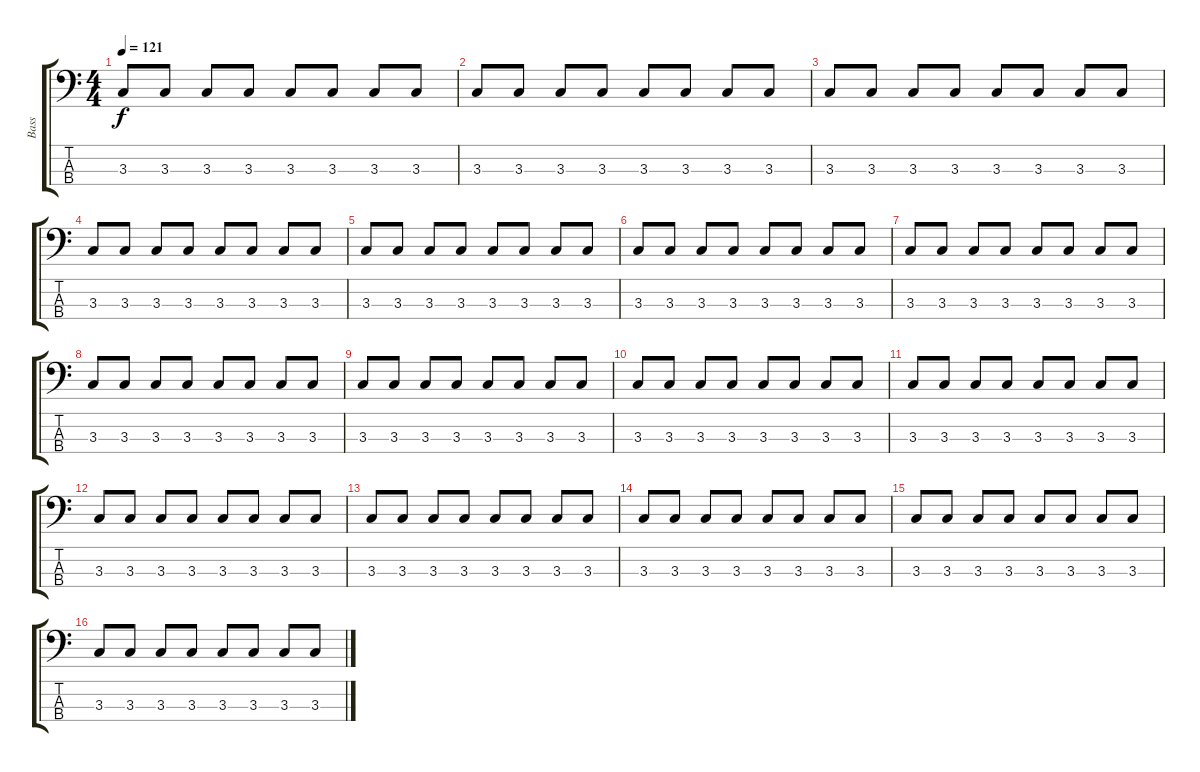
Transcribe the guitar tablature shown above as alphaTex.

\track ("Bass" "Bass") {instrument electricbasspick}
\staff {score tabs}
\tuning (G2 D2 A1 E1) {hide}
\ts (4 4)
\tempo 121
\clef f4
\ks c
3.3.8{dy f} 3.3.8 3.3.8 3.3.8 3.3.8 3.3.8 3.3.8 3.3.8 |
3.3.8 3.3.8 3.3.8 3.3.8 3.3.8 3.3.8 3.3.8 3.3.8 |
3.3.8 3.3.8 3.3.8 3.3.8 3.3.8 3.3.8 3.3.8 3.3.8 |
3.3.8 3.3.8 3.3.8 3.3.8 3.3.8 3.3.8 3.3.8 3.3.8 |
3.3.8 3.3.8 3.3.8 3.3.8 3.3.8 3.3.8 3.3.8 3.3.8 |
3.3.8 3.3.8 3.3.8 3.3.8 3.3.8 3.3.8 3.3.8 3.3.8 |
3.3.8 3.3.8 3.3.8 3.3.8 3.3.8 3.3.8 3.3.8 3.3.8 |
3.3.8 3.3.8 3.3.8 3.3.8 3.3.8 3.3.8 3.3.8 3.3.8 |
3.3.8 3.3.8 3.3.8 3.3.8 3.3.8 3.3.8 3.3.8 3.3.8 |
3.3.8 3.3.8 3.3.8 3.3.8 3.3.8 3.3.8 3.3.8 3.3.8 |
3.3.8 3.3.8 3.3.8 3.3.8 3.3.8 3.3.8 3.3.8 3.3.8 |
3.3.8 3.3.8 3.3.8 3.3.8 3.3.8 3.3.8 3.3.8 3.3.8 |
3.3.8 3.3.8 3.3.8 3.3.8 3.3.8 3.3.8 3.3.8 3.3.8 |
3.3.8 3.3.8 3.3.8 3.3.8 3.3.8 3.3.8 3.3.8 3.3.8 |
3.3.8 3.3.8 3.3.8 3.3.8 3.3.8 3.3.8 3.3.8 3.3.8 |
3.3.8 3.3.8 3.3.8 3.3.8 3.3.8 3.3.8 3.3.8 3.3.8
